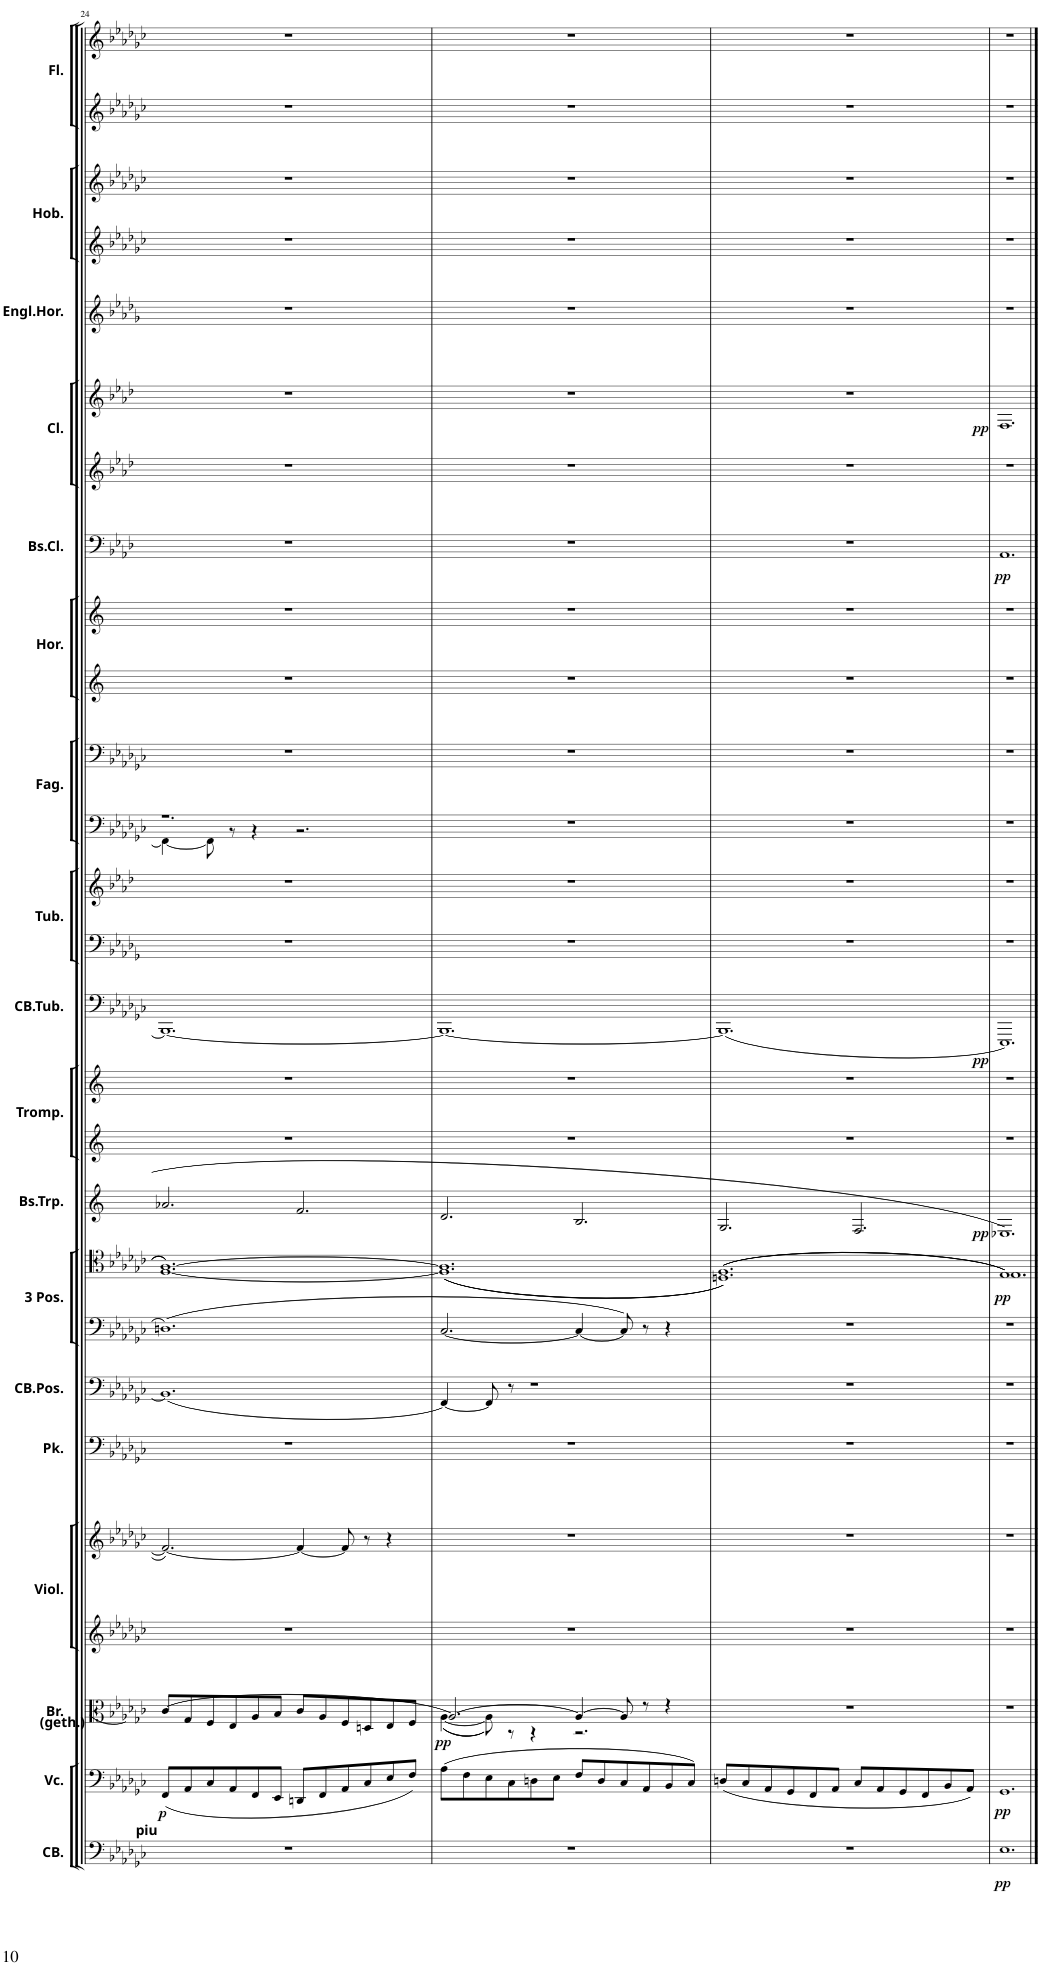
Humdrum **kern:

**kern	**dynam	**kern	**dynam	**kern	**dynam	**kern	**kern	**kern	**kern	**kern	**kern	**dynam	**kern	**dynam	**kern	**kern	**kern	**dynam	**kern	**kern	**kern	**kern	**kern	**kern	**kern	**dynam	**kern	**kern	**dynam	**kern	**kern	**kern	**kern	**kern
*part27	*part27	*part26	*part26	*part25	*part25	*part24	*part23	*part22	*part21	*part20	*part19	*part19	*part18	*part18	*part17	*part16	*part15	*part15	*part14	*part13	*part12	*part11	*part10	*part9	*part8	*part8	*part7	*part6	*part6	*part5	*part4	*part3	*part2	*part1
*staff27	*staff27	*staff26	*staff26	*staff25	*staff25	*staff24	*staff23	*staff22	*staff21	*staff20	*staff19	*staff19	*staff18	*staff18	*staff17	*staff16	*staff15	*staff15	*staff14	*staff13	*staff12	*staff11	*staff10	*staff9	*staff8	*staff8	*staff7	*staff6	*staff6	*staff5	*staff4	*staff3	*staff2	*staff1
*I"8 CONTRABASSE.	*	*I"12 VIOLONCELLE.	*	*I"12 BRATSCHEN.	*	*I"Violins	*I"16 erste  32 VIOLINEN.  16 zweite	*I"PAUKEN.	*I"1 CONTRABASS- POSAUNE. (C)	*I"2.u.3.	*I"1. 3 TENOR-BASS- POSAUNEN.	*	*I"1 BASS-TROMPETE. (Es.)	*	*I"2.u.3. (Es.)	*I"1. (Es.)  3 TROMPETTEN.	*I"1 CONTRABASS- TUBA. (C.)	*	*I"2 Bass. (F.)	*I"2 Tenor. (B)  4 TUBEN.	*I"3.	*I"1.u.2.  3 FAGOTTE.	*I"3.u.4.	*I"1.u.2.  4 HORNER.	*I"1 BASS- CLARINETTE. (B)	*	*I"2.u.3. (B.)	*I"1. (B.)  3 CLARINETTEN.	*	*I"ENGLISCHES HORN.	*I"2.u.3.	*I"1.  3 HOBOEN.	*I"2.u.3.	*I"1.  3 gr.FLOTEN.
*I'CB.	*	*I'Vc.	*	*I'Br.	*	*	*I'Viol.	*I'Pk.	*I'CB.Pos.	*	*I'3 Pos.	*	*I'Bs.Trp.	*	*	*I'Tromp.	*I'CB.Tub.	*	*	*I'Tub.	*	*I'Fag.	*	*I'Hor.	*I'Bs.Cl.	*	*	*I'Cl.	*	*I'Engl.Hor.	*	*I'Hob.	*	*I'Fl.
!!LO:PB:g=z
*clefF4	*	*clefF4	*	*clefC3	*	*clefG2	*clefG2	*clefF4	*clefF4	*clefF4	*clefC4	*	*clefG2	*	*clefG2	*clefG2	*clefF4	*	*clefF4	*clefG2	*clefF4	*clefF4	*clefG2	*clefG2	*clefF4	*	*clefG2	*clefG2	*	*clefG2	*clefG2	*clefG2	*clefG2	*clefG2
*Trd7c12	*	*	*	*	*	*	*	*	*	*	*	*	*Trd5c9	*	*Trd-2c-4	*Trd-2c-4	*	*	*	*Trd15c26	*	*	*Trd4c7	*Trd4c7	*Trd1c2	*	*Trd1c2	*Trd1c2	*	*Trd4c7	*	*	*	*
*k[b-e-a-d-g-c-]	*	*k[b-e-a-d-g-c-]	*	*k[b-e-a-d-g-c-]	*	*k[b-e-a-d-g-c-]	*k[b-e-a-d-g-c-]	*k[b-e-a-d-g-c-]	*k[b-e-a-d-g-c-]	*k[b-e-a-d-g-c-]	*k[b-e-a-d-g-c-]	*	*k[]	*	*k[]	*k[]	*k[b-e-a-d-g-c-]	*	*k[b-e-a-d-g-]	*k[b-e-a-d-]	*k[b-e-a-d-g-c-]	*k[b-e-a-d-g-c-]	*k[]	*k[]	*k[b-e-a-d-]	*	*k[b-e-a-d-]	*k[b-e-a-d-]	*	*k[b-e-a-d-g-]	*k[b-e-a-d-g-c-]	*k[b-e-a-d-g-c-]	*k[b-e-a-d-g-c-]	*k[b-e-a-d-g-c-]
*M6/4	*	*M6/4	*	*M6/4	*	*M6/4	*M6/4	*M6/4	*M6/4	*M6/4	*M6/4	*	*M6/4	*	*M6/4	*M6/4	*M6/4	*	*M6/4	*M6/4	*M6/4	*M6/4	*M6/4	*M6/4	*M6/4	*	*M6/4	*M6/4	*	*M6/4	*M6/4	*M6/4	*M6/4	*M6/4
=24	=24	=24	=24	=24	=24	=24	=24	=24	=24	=24	=24	=24	=24	=24	=24	=24	=24	=24	=24	=24	=24	=24	=24	=24	=24	=24	=24	=24	=24	=24	=24	=24	=24	=24
*	*	*	*	*	*	*	*	*	*	*	*	*	*	*	*	*	*	*	*	*	*^	*	*	*	*	*	*	*	*	*	*	*	*	*
!	!	!	!	!LO:TX:a:B:t=(geth.)	!	!	!	!	!	!	!	!	!	!	!	!	!	!	!	!	!	!	!	!	!	!	!	!	!	!	!	!	!	!	!
!	!	!LO:TX:b:B:t=piu	!	!	!	!	!	!	!	!	!	!	!	!	!	!	!	!	!	!	!	!	!	!	!	!	!	!	!	!	!	!	!	!	!
!	!	!	!LO:DY:b	!	!	!	!	!	!	!	!	!	!	!	!	!	!	!	!	!	!	!	!	!	!	!	!	!	!	!	!	!	!	!	!
1.r	.	(8FF/L	p	(8c-/L	.	1.r	2.f/_	1.r	(1.BB-]	(1.Dn	[1.F [1.A-	.	2.a-X/	.	1.r	1.r	1.BBB-_	.	1.r	1.r	1.r	4FF\_	1.r	1.r	1.r	1.r	.	1.r	1.r	.	1.r	1.r	1.r	1.r	1.r
.	.	8AA-/	.	8G-/	.	.	.	.	.	.	.	.	.	.	.	.	.	.	.	.	.	.	.	.	.	.	.	.	.	.	.	.	.	.	.
.	.	8C-/	.	8F/	.	.	.	.	.	.	.	.	.	.	.	.	.	.	.	.	.	8FF\]	.	.	.	.	.	.	.	.	.	.	.	.	.
.	.	8AA-/	.	8E-/	.	.	.	.	.	.	.	.	.	.	.	.	.	.	.	.	.	8r	.	.	.	.	.	.	.	.	.	.	.	.	.
.	.	8FF/	.	8A-/	.	.	.	.	.	.	.	.	.	.	.	.	.	.	.	.	.	4r	.	.	.	.	.	.	.	.	.	.	.	.	.
.	.	8EE-/J	.	8B-/J	.	.	.	.	.	.	.	.	.	.	.	.	.	.	.	.	.	.	.	.	.	.	.	.	.	.	.	.	.	.	.
.	.	8DDn/L	.	8c-/L	.	.	4f/_	.	.	.	.	.	2.f/	.	.	.	.	.	.	.	.	2.r	.	.	.	.	.	.	.	.	.	.	.	.	.
.	.	8FF/	.	8A-/	.	.	.	.	.	.	.	.	.	.	.	.	.	.	.	.	.	.	.	.	.	.	.	.	.	.	.	.	.	.	.
.	.	8AA-/	.	8F/	.	.	8f/]	.	.	.	.	.	.	.	.	.	.	.	.	.	.	.	.	.	.	.	.	.	.	.	.	.	.	.	.
.	.	8C-/	.	8Dn/	.	.	8r	.	.	.	.	.	.	.	.	.	.	.	.	.	.	.	.	.	.	.	.	.	.	.	.	.	.	.	.
.	.	8E-/	.	8E-/	.	.	4r	.	.	.	.	.	.	.	.	.	.	.	.	.	.	.	.	.	.	.	.	.	.	.	.	.	.	.	.
.	.	8F/J)	.	8F/J	.	.	.	.	.	.	.	.	.	.	.	.	.	.	.	.	.	.	.	.	.	.	.	.	.	.	.	.	.	.	.
*	*	*	*	*	*	*	*	*	*	*	*	*	*	*	*	*	*	*	*	*	*v	*v	*	*	*	*	*	*	*	*	*	*	*	*	*
=25	=25	=25	=25	=25	=25	=25	=25	=25	=25	=25	=25	=25	=25	=25	=25	=25	=25	=25	=25	=25	=25	=25	=25	=25	=25	=25	=25	=25	=25	=25	=25	=25	=25	=25
*	*	*	*	*^	*	*	*	*	*	*	*	*	*	*	*	*	*	*	*	*	*	*	*	*	*	*	*	*	*	*	*	*	*	*
!	!	!	!	!	!	!LO:DY:b	!	!	!	!	!	!	!	!	!	!	!	!	!	!	!	!	!	!	!	!	!	!	!	!	!	!	!	!	!
1.r	.	(8A-\L	.	[2.A-/)	(([4A-\	pp	1.r	1.r	1.r	[4FF/)	[2.C-/	((1.F] 1.A-]	.	2.d/	.	1.r	1.r	1.BBB-_	.	1.r	1.r	1.r	1.r	1.r	1.r	1.r	.	1.r	1.r	.	1.r	1.r	1.r	1.r	1.r
.	.	8F\	.	.	.	.	.	.	.	.	.	.	.	.	.	.	.	.	.	.	.	.	.	.	.	.	.	.	.	.	.	.	.	.	.
.	.	8E-\	.	.	8A-\]))	.	.	.	.	8FF/]	.	.	.	.	.	.	.	.	.	.	.	.	.	.	.	.	.	.	.	.	.	.	.	.	.
.	.	8C-\	.	.	8r	.	.	.	.	8r	.	.	.	.	.	.	.	.	.	.	.	.	.	.	.	.	.	.	.	.	.	.	.	.	.
.	.	8Dn\	.	.	4r	.	.	.	.	1r	.	.	.	.	.	.	.	.	.	.	.	.	.	.	.	.	.	.	.	.	.	.	.	.	.
.	.	8E-\J	.	.	.	.	.	.	.	.	.	.	.	.	.	.	.	.	.	.	.	.	.	.	.	.	.	.	.	.	.	.	.	.	.
.	.	8F/L	.	4A-/_	2.r	.	.	.	.	.	4C-/_	.	.	2.B/	.	.	.	.	.	.	.	.	.	.	.	.	.	.	.	.	.	.	.	.	.
.	.	8D/	.	.	.	.	.	.	.	.	.	.	.	.	.	.	.	.	.	.	.	.	.	.	.	.	.	.	.	.	.	.	.	.	.
.	.	8C-/	.	8A-/]	.	.	.	.	.	.	8C-/])	.	.	.	.	.	.	.	.	.	.	.	.	.	.	.	.	.	.	.	.	.	.	.	.
.	.	8AA-/	.	8r	.	.	.	.	.	.	8r	.	.	.	.	.	.	.	.	.	.	.	.	.	.	.	.	.	.	.	.	.	.	.	.
.	.	8BB-/	.	4r	.	.	.	.	.	.	4r	.	.	.	.	.	.	.	.	.	.	.	.	.	.	.	.	.	.	.	.	.	.	.	.
.	.	8C-/J)	.	.	.	.	.	.	.	.	.	.	.	.	.	.	.	.	.	.	.	.	.	.	.	.	.	.	.	.	.	.	.	.	.
*	*	*	*	*v	*v	*	*	*	*	*	*	*	*	*	*	*	*	*	*	*	*	*	*	*	*	*	*	*	*	*	*	*	*	*	*
=26	=26	=26	=26	=26	=26	=26	=26	=26	=26	=26	=26	=26	=26	=26	=26	=26	=26	=26	=26	=26	=26	=26	=26	=26	=26	=26	=26	=26	=26	=26	=26	=26	=26	=26
1.r	.	(8Dn/L	.	1.r	.	1.r	1.r	1.r	1.r	1.r	((1.Dn 1.F))	.	2.G/	.	1.r	1.r	(1.BBB-]	.	1.r	1.r	1.r	1.r	1.r	1.r	1.r	.	1.r	1.r	.	1.r	1.r	1.r	1.r	1.r
.	.	8C-/	.	.	.	.	.	.	.	.	.	.	.	.	.	.	.	.	.	.	.	.	.	.	.	.	.	.	.	.	.	.	.	.
.	.	8AA-/	.	.	.	.	.	.	.	.	.	.	.	.	.	.	.	.	.	.	.	.	.	.	.	.	.	.	.	.	.	.	.	.
.	.	8GG-/	.	.	.	.	.	.	.	.	.	.	.	.	.	.	.	.	.	.	.	.	.	.	.	.	.	.	.	.	.	.	.	.
.	.	8FF/	.	.	.	.	.	.	.	.	.	.	.	.	.	.	.	.	.	.	.	.	.	.	.	.	.	.	.	.	.	.	.	.
.	.	8AA-/J	.	.	.	.	.	.	.	.	.	.	.	.	.	.	.	.	.	.	.	.	.	.	.	.	.	.	.	.	.	.	.	.
.	.	8C-/L	.	.	.	.	.	.	.	.	.	.	2.F/	.	.	.	.	.	.	.	.	.	.	.	.	.	.	.	.	.	.	.	.	.
.	.	8AA-/	.	.	.	.	.	.	.	.	.	.	.	.	.	.	.	.	.	.	.	.	.	.	.	.	.	.	.	.	.	.	.	.
.	.	8GG-/	.	.	.	.	.	.	.	.	.	.	.	.	.	.	.	.	.	.	.	.	.	.	.	.	.	.	.	.	.	.	.	.
.	.	8FF/	.	.	.	.	.	.	.	.	.	.	.	.	.	.	.	.	.	.	.	.	.	.	.	.	.	.	.	.	.	.	.	.
.	.	8BB-/	.	.	.	.	.	.	.	.	.	.	.	.	.	.	.	.	.	.	.	.	.	.	.	.	.	.	.	.	.	.	.	.
.	.	8AA-/J)	.	.	.	.	.	.	.	.	.	.	.	.	.	.	.	.	.	.	.	.	.	.	.	.	.	.	.	.	.	.	.	.
=27	=27	=27	=27	=27	=27	=27	=27	=27	=27	=27	=27	=27	=27	=27	=27	=27	=27	=27	=27	=27	=27	=27	=27	=27	=27	=27	=27	=27	=27	=27	=27	=27	=27	=27
*	*	*	*	*	*	*	*	*	*	*	*^	*	*	*	*	*	*	*	*	*	*	*	*	*	*	*	*	*	*	*	*	*	*	*
!	!LO:DY:b	!	!LO:DY:b	!	!	!	!	!	!	!	!	!	!LO:DY:b	!	!LO:DY:b	!	!	!	!LO:DY:b	!	!	!	!	!	!	!	!LO:DY:b	!	!	!LO:DY:b	!	!	!	!	!
1.E-	pp	1.GG-	pp	1.r	.	1.r	1.r	1.r	1.r	1.r	1.E-))	1.E-	pp	1.E-X	pp	1.r	1.r	1.EEE-)	pp	1.r	1.r	1.r	1.r	1.r	1.r	1.AA-	pp	1.r	1.F	pp	1.r	1.r	1.r	1.r	1.r
*	*	*	*	*	*	*	*	*	*	*	*v	*v	*	*	*	*	*	*	*	*	*	*	*	*	*	*	*	*	*	*	*	*	*	*	*
==	==	==	==	==	==	==	==	==	==	==	==	==	==	==	==	==	==	==	==	==	==	==	==	==	==	==	==	==	==	==	==	==	==	==
*-	*-	*-	*-	*-	*-	*-	*-	*-	*-	*-	*-	*-	*-	*-	*-	*-	*-	*-	*-	*-	*-	*-	*-	*-	*-	*-	*-	*-	*-	*-	*-	*-	*-	*-
